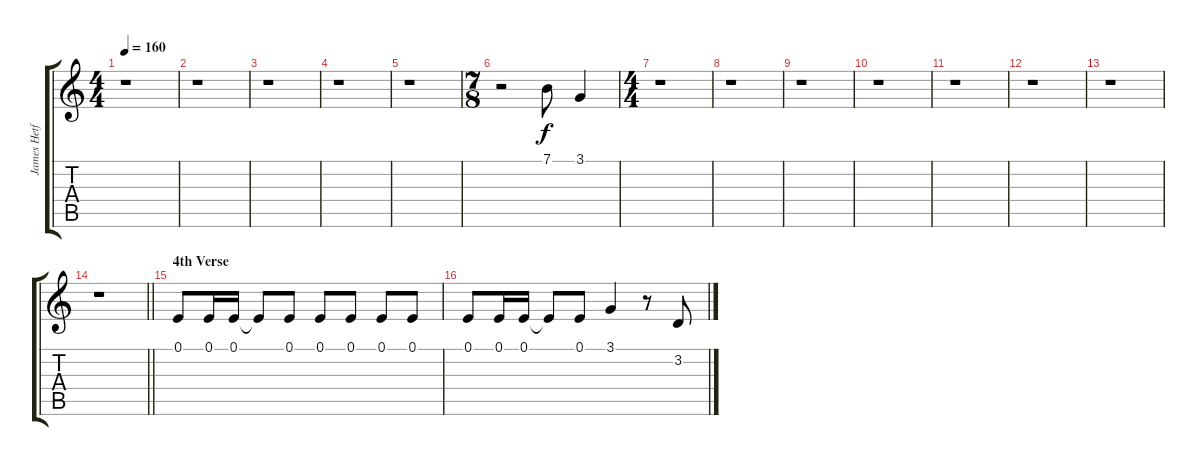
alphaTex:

\track ("James Hetfield - Vocals" "James Hetf") {instrument lead1square}
\staff {score tabs}
\tuning (E4 B3 G3 D3 A2 E2) {hide}
\ts (4 4)
\tempo 160
\clef g2
\ks c
r.1{dy f} |
r.1 |
r.1 |
r.1 |
r.1 |
\ts (7 8)
r.2 7.1.8 3.1.4 |
\ts (4 4)
r.1 |
r.1 |
r.1 |
r.1 |
r.1 |
r.1 |
r.1 |
\barLineRight lightlight
r.1 |
\section ("" "4th Verse")
0.1.8 0.1.16 0.1.16 0.1{t}.8 0.1.8 0.1.8 0.1.8 0.1.8 0.1.8 |
0.1.8 0.1.16 0.1.16 0.1{t}.8 0.1.8 3.1.4 r.8 3.2.8
